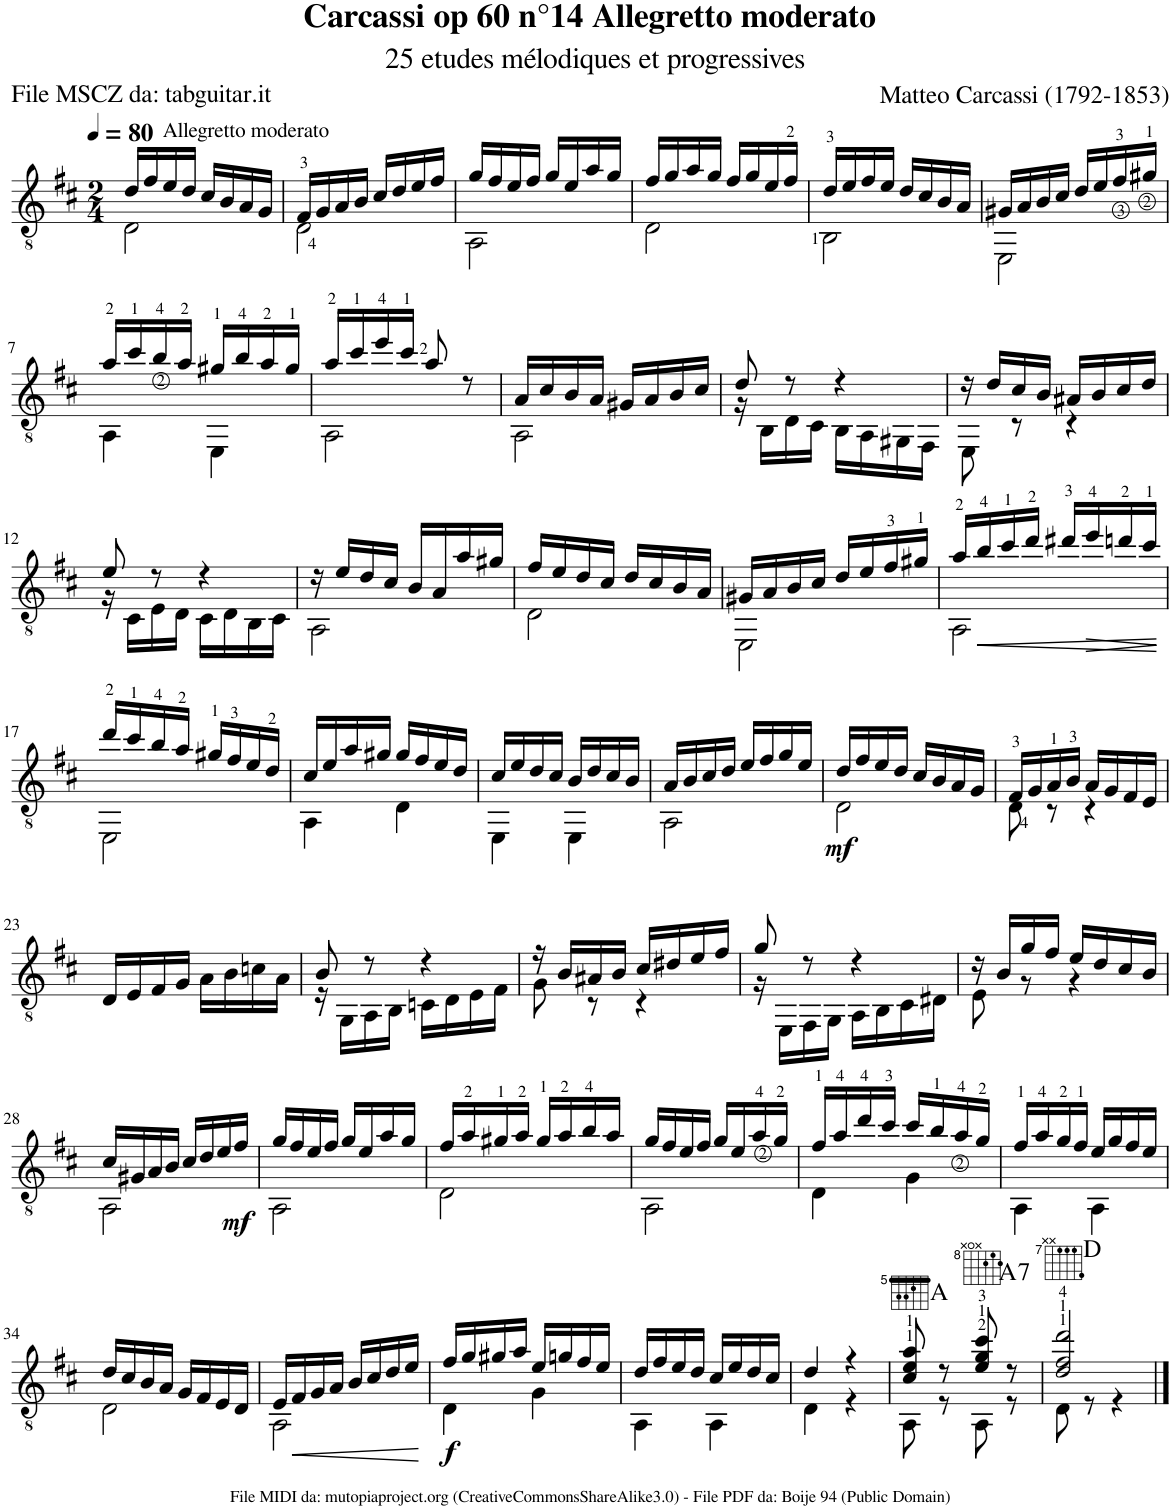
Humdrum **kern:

**kern	**dynam	**harte
*part1	*part1	*part1
*staff1	*staff1	*
*I"Guitar	*	*
*I'Guit.	*	*
*clefGv2	*	*
*k[f#c#]	*	*
*M2/4	*	*
*MM80	*	*
=1	=1	=1
*^	*	*
16d/LL	2D\	.	.
16f#/	.	.	.
!LO:TX:a:t=Allegretto moderato	!	!	!
16e/	.	.	.
16d/JJ	.	.	.
16c#/LL	.	.	.
16B/	.	.	.
16A/	.	.	.
16G/JJ	.	.	.
=2	=2	=2	=2
16F#/LL	2D\	.	.
16G/	.	.	.
16A/	.	.	.
16B/JJ	.	.	.
16c#/LL	.	.	.
16d/	.	.	.
16e/	.	.	.
16f#/JJ	.	.	.
=3	=3	=3	=3
16g/LL	2AA\	.	.
16f#/	.	.	.
16e/	.	.	.
16f#/JJ	.	.	.
16g/LL	.	.	.
16e/	.	.	.
16a/	.	.	.
16g/JJ	.	.	.
=4	=4	=4	=4
16f#/LL	2D\	.	.
16g/	.	.	.
16a/	.	.	.
16g/JJ	.	.	.
16f#/LL	.	.	.
16g/	.	.	.
16e/	.	.	.
16f#/JJ	.	.	.
=5	=5	=5	=5
16d/LL	2BB\	.	.
16e/	.	.	.
16f#/	.	.	.
16e/JJ	.	.	.
16d/LL	.	.	.
16c#/	.	.	.
16B/	.	.	.
16A/JJ	.	.	.
=6	=6	=6	=6
16G#X/LL	2EE\	.	.
16A/	.	.	.
16B/	.	.	.
16c#/JJ	.	.	.
16d/LL	.	.	.
16e/	.	.	.
16f#/	.	.	.
16g#X/JJ	.	.	.
!!LO:LB:g=z	!!
=7	=7	=7	=7
16a/LL	4AA\	.	.
16cc#/	.	.	.
16b/	.	.	.
16a/JJ	.	.	.
16g#X/LL	4EE\	.	.
16b/	.	.	.
16a/	.	.	.
16g#/JJ	.	.	.
=8	=8	=8	=8
16a/LL	2AA\	.	.
16cc#/	.	.	.
16ee/	.	.	.
16cc#/JJ	.	.	.
8a/	.	.	.
8r	.	.	.
=9	=9	=9	=9
16A/LL	2AA\	.	.
16c#/	.	.	.
16B/	.	.	.
16A/JJ	.	.	.
16G#X/LL	.	.	.
16A/	.	.	.
16B/	.	.	.
16c#/JJ	.	.	.
=10	=10	=10	=10
8d/	16r	.	.
.	16BB\LL	.	.
8r	16D\	.	.
.	16C#\JJ	.	.
4r	16BB\LL	.	.
.	16AA\	.	.
.	16GG#X\	.	.
.	16FF#\JJ	.	.
=11	=11	=11	=11
16r	8EE\	.	.
16d/LL	.	.	.
16c#/	8r	.	.
16B/JJ	.	.	.
16A#X/LL	4r	.	.
16B/	.	.	.
16c#/	.	.	.
16d/JJ	.	.	.
!!LO:LB:g=z	!!
=12	=12	=12	=12
8e/	16r	.	.
.	16C#\LL	.	.
8r	16E\	.	.
.	16D\JJ	.	.
4r	16C#\LL	.	.
.	16D\	.	.
.	16BB\	.	.
.	16C#\JJ	.	.
=13	=13	=13	=13
16r	2AA\	.	.
16e/LL	.	.	.
16d/	.	.	.
16c#/JJ	.	.	.
16B/LL	.	.	.
16A/	.	.	.
16a/	.	.	.
16g#X/JJ	.	.	.
=14	=14	=14	=14
16f#/LL	2D\	.	.
16e/	.	.	.
16d/	.	.	.
16c#/JJ	.	.	.
16d/LL	.	.	.
16c#/	.	.	.
16B/	.	.	.
16A/JJ	.	.	.
=15	=15	=15	=15
16G#X/LL	2EE\	.	.
16A/	.	.	.
16B/	.	.	.
16c#/JJ	.	.	.
16d/LL	.	.	.
16e/	.	.	.
16f#/	.	.	.
16g#X/JJ	.	.	.
=16	=16	=16	=16
16a/LL	2AA\	.	.
!	!	!LO:HP:b	!
16b/	.	<	.
16cc#/	.	.	.
16dd/JJ	.	.	.
16dd#X/LL	.	.	.
!	!	!LO:HP:b	!
16ee/	.	>	.
16ddn/	.	.	.
16cc#/JJ	.	.	.
*v	*v	*	*
.	[ ]	.
!!LO:LB:g=z
=17	=17	=17
*^	*	*
16dd/LL	2EE\	.	.
16cc#/	.	.	.
16b/	.	.	.
16a/JJ	.	.	.
16g#X/LL	.	.	.
16f#/	.	.	.
16e/	.	.	.
16d/JJ	.	.	.
=18	=18	=18	=18
16c#/LL	4AA\	.	.
16e/	.	.	.
16a/	.	.	.
16g#X/JJ	.	.	.
16g#/LL	4D\	.	.
16f#/	.	.	.
16e/	.	.	.
16d/JJ	.	.	.
=19	=19	=19	=19
16c#/LL	4EE\	.	.
16e/	.	.	.
16d/	.	.	.
16c#/JJ	.	.	.
16B/LL	4EE\	.	.
16d/	.	.	.
16c#/	.	.	.
16B/JJ	.	.	.
=20	=20	=20	=20
16A/LL	2AA\	.	.
16B/	.	.	.
16c#/	.	.	.
16d/JJ	.	.	.
16e/LL	.	.	.
16f#/	.	.	.
16g/	.	.	.
16e/JJ	.	.	.
=21	=21	=21	=21
!	!	!LO:DY:b	!
16d/LL	2D\	mf	.
16f#/	.	.	.
16e/	.	.	.
16d/JJ	.	.	.
16c#/LL	.	.	.
16B/	.	.	.
16A/	.	.	.
16G/JJ	.	.	.
=22	=22	=22	=22
16F#/LL	8D\	.	.
16G/	.	.	.
16A/	8r	.	.
16B/JJ	.	.	.
16A/LL	4r	.	.
16G/	.	.	.
16F#/	.	.	.
16E/JJ	.	.	.
*v	*v	*	*
!!LO:LB:g=z
=23	=23	=23
16D/LL	.	.
16E/	.	.
16F#/	.	.
16G/JJ	.	.
16A\LL	.	.
16B\	.	.
16cn\	.	.
16A\JJ	.	.
=24	=24	=24
*^	*	*
8B/	16r	.	.
.	16GG\LL	.	.
8r	16AA\	.	.
.	16BB\JJ	.	.
4r	16Cn\LL	.	.
.	16D\	.	.
.	16E\	.	.
.	16F#\JJ	.	.
=25	=25	=25	=25
16r	8G\	.	.
16B/LL	.	.	.
16A#X/	8r	.	.
16B/JJ	.	.	.
16c#/LL	4r	.	.
16d#X/	.	.	.
16e/	.	.	.
16f#/JJ	.	.	.
=26	=26	=26	=26
8g/	16r	.	.
.	16EE\LL	.	.
8r	16FF#\	.	.
.	16GG\JJ	.	.
4r	16AA\LL	.	.
.	16BB\	.	.
.	16C#\	.	.
.	16D#X\JJ	.	.
=27	=27	=27	=27
16r	8E\	.	.
16B/LL	.	.	.
16g/	8r	.	.
16f#/JJ	.	.	.
16e/LL	4r	.	.
16d/	.	.	.
16c#/	.	.	.
16B/JJ	.	.	.
!!LO:LB:g=z	!!
=28	=28	=28	=28
16c#/LL	2AA\	.	.
16G#X/	.	.	.
16A/	.	.	.
16B/JJ	.	.	.
16c#/LL	.	.	.
16d/	.	.	.
16e/	.	.	.
!	!	!LO:DY:b	!
16f#/JJ	.	mf	.
=29	=29	=29	=29
16g/LL	2AA\	.	.
16f#/	.	.	.
16e/	.	.	.
16f#/JJ	.	.	.
16g/LL	.	.	.
16e/	.	.	.
16a/	.	.	.
16g/JJ	.	.	.
=30	=30	=30	=30
16f#/LL	2D\	.	.
16a/	.	.	.
16g#X/	.	.	.
16a/JJ	.	.	.
16g#/LL	.	.	.
16a/	.	.	.
16b/	.	.	.
16a/JJ	.	.	.
=31	=31	=31	=31
16g/LL	2AA\	.	.
16f#/	.	.	.
16e/	.	.	.
16f#/JJ	.	.	.
16g/LL	.	.	.
16e/	.	.	.
16a/	.	.	.
16g/JJ	.	.	.
=32	=32	=32	=32
16f#/LL	4D\	.	.
16a/	.	.	.
16dd/	.	.	.
16cc#/JJ	.	.	.
16cc#/LL	4G\	.	.
16b/	.	.	.
16a/	.	.	.
16g/JJ	.	.	.
=33	=33	=33	=33
16f#/LL	4AA\	.	.
16a/	.	.	.
16g/	.	.	.
16f#/JJ	.	.	.
16e/LL	4AA\	.	.
16g/	.	.	.
16f#/	.	.	.
16e/JJ	.	.	.
!!LO:LB:g=z	!!
=34	=34	=34	=34
16d/LL	2D\	.	.
16c#/	.	.	.
16B/	.	.	.
16A/JJ	.	.	.
16G/LL	.	.	.
16F#/	.	.	.
16E/	.	.	.
16D/JJ	.	.	.
=35	=35	=35	=35
16E/LL	2AA\	.	.
!	!	!LO:HP:b	!
16F#/	.	<	.
16G/	.	.	.
16A/JJ	.	.	.
16B/LL	.	.	.
16c#/	.	.	.
16d/	.	.	.
16e/JJ	.	.	.
*v	*v	*	*
.	[	.
=36	=36	=36
*^	*	*
!	!	!LO:DY:b	!
16f#/LL	4D\	f	.
16g/	.	.	.
16g#X/	.	.	.
16a/JJ	.	.	.
16e/LL	4G\	.	.
16gn/	.	.	.
16f#/	.	.	.
16e/JJ	.	.	.
=37	=37	=37	=37
16d/LL	4AA\	.	.
16f#/	.	.	.
16e/	.	.	.
16d/JJ	.	.	.
16c#/LL	4AA\	.	.
16e/	.	.	.
16d/	.	.	.
16c#/JJ	.	.	.
=38	=38	=38	=38
4d/	4D\	.	.
4r	4r	.	.
=39	=39	=39	=39
8c#/ 8e/ 8a/	8AA\	.	A:maj
8r	8r	.	.
!	!	!	!LO:H:kt=7
8e/ 8g/ 8cc#/	8AA\	.	A:7
8r	8r	.	.
=40	=40	=40	=40
2d/ 2f#/ 2dd/	8D\	.	D:maj
.	8r	.	.
.	4r	.	.
*v	*v	*	*
==	==	==
*-	*-	*-
